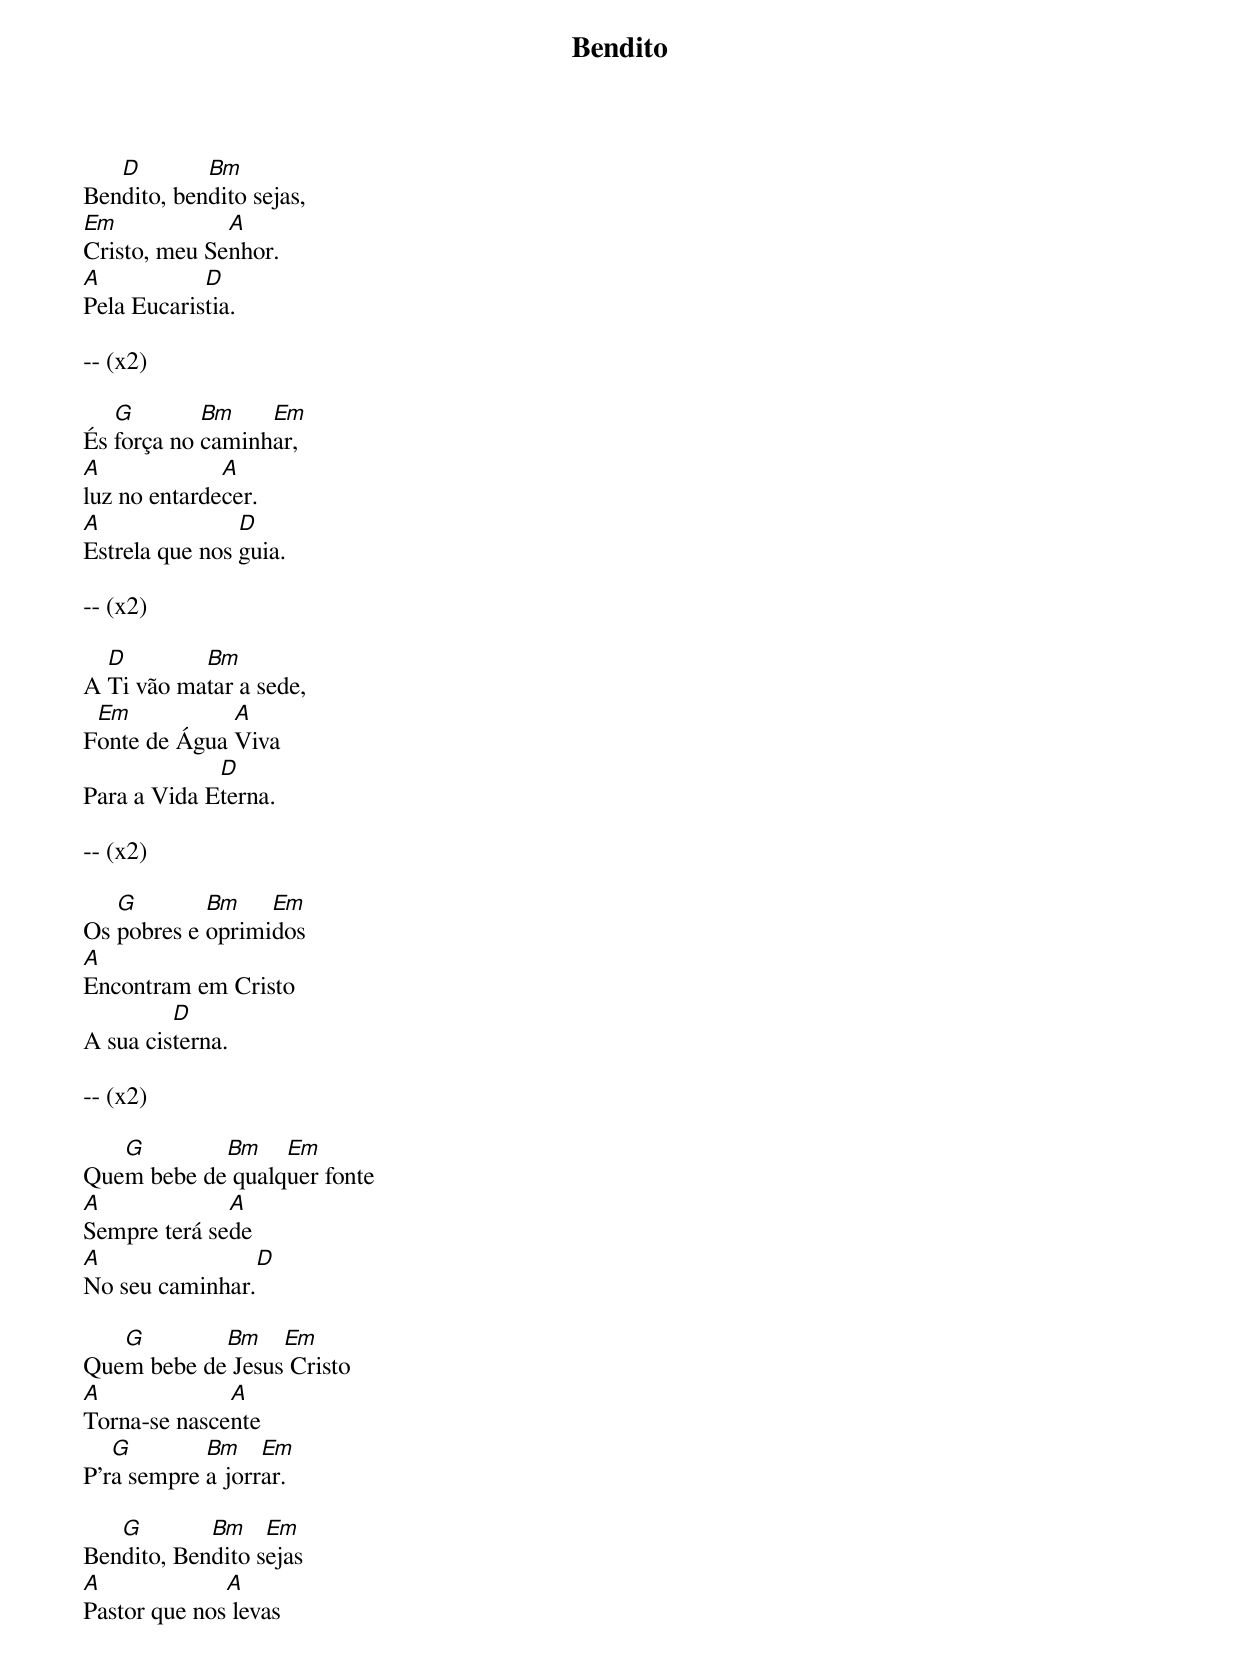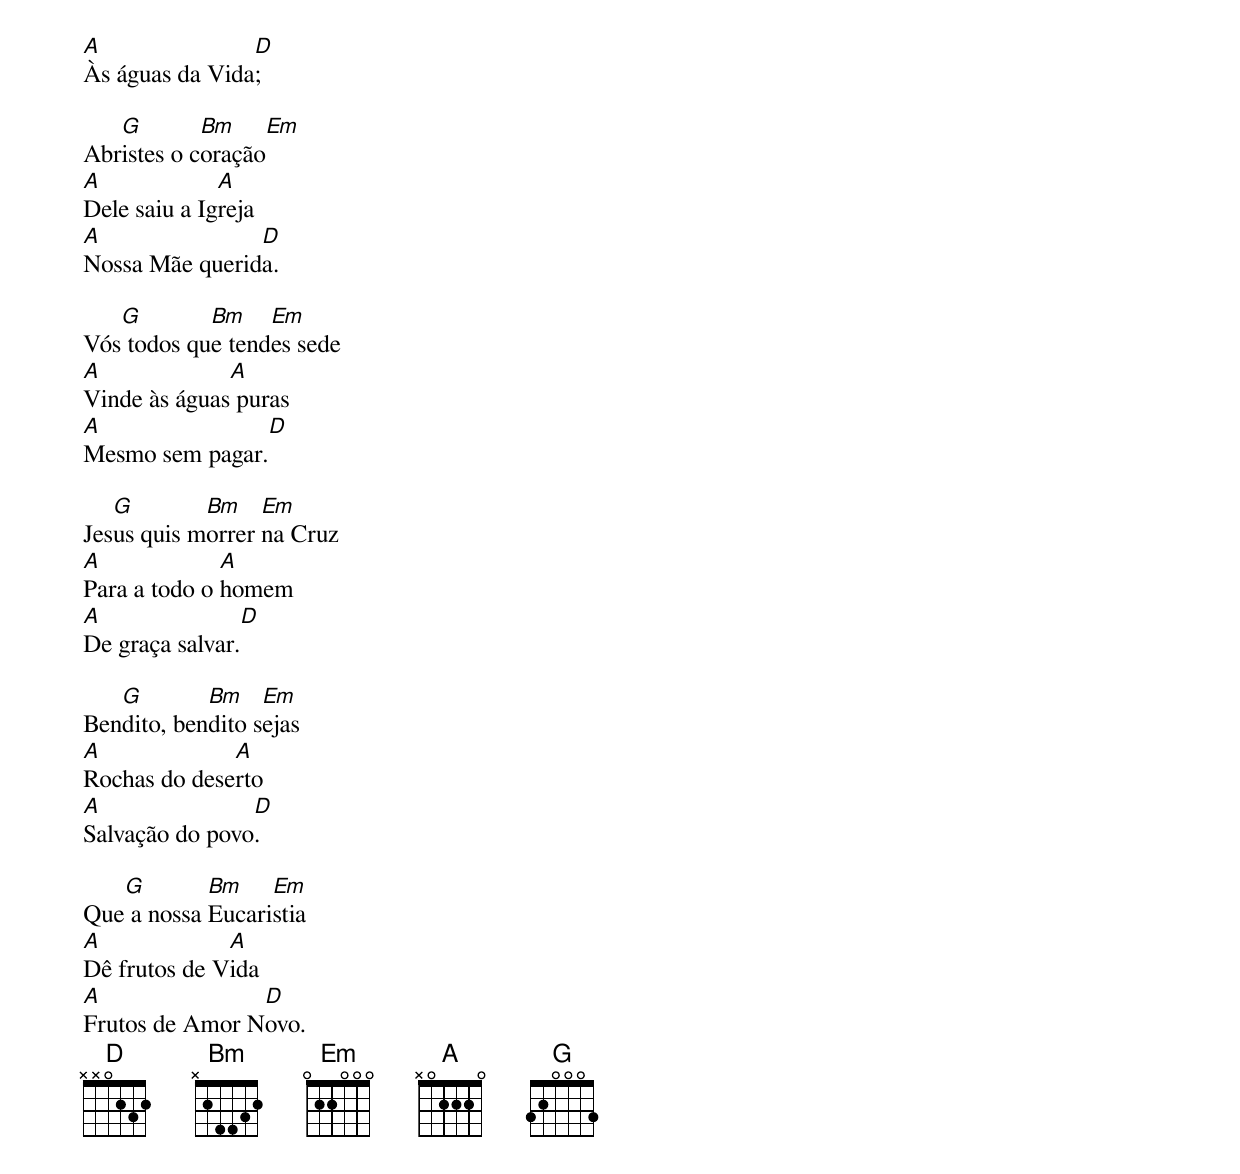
Bendito

   D        Bm
Bendito, bendito sejas,
Em            A
Cristo, meu Senhor.
A           D
Pela Eucaristia.

-- (x2)

   G        Bm    Em
És força no caminhar,
A             A
luz no entardecer.
A               D
Estrela que nos guia.

-- (x2)

  D        Bm
A Ti vão matar a sede,
 Em           A
Fonte de Água Viva
             D
Para a Vida Eterna.

-- (x2)

   G        Bm    Em
Os pobres e oprimidos
A
Encontram em Cristo
         D
A sua cisterna.

-- (x2)

   G        Bm    Em
Quem bebe de qualquer fonte
A             A
Sempre terá sede
A               D
No seu caminhar.

   G        Bm    Em
Quem bebe de Jesus Cristo
A             A
Torna-se nascente
   G        Bm    Em
P'ra sempre a jorrar.

   G        Bm    Em
Bendito, Bendito sejas
A             A
Pastor que nos levas
A               D
Às águas da Vida;

   G        Bm    Em
Abristes o coração
A             A
Dele saiu a Igreja
A               D
Nossa Mãe querida.

   G        Bm    Em
Vós todos que tendes sede
A             A
Vinde às águas puras
A               D
Mesmo sem pagar.

   G        Bm    Em
Jesus quis morrer na Cruz
A             A
Para a todo o homem
A               D
De graça salvar.

   G        Bm    Em
Bendito, bendito sejas
A             A
Rochas do deserto
A               D
Salvação do povo.

   G        Bm    Em
Que a nossa Eucaristia
A             A
Dê frutos de Vida
A               D
Frutos de Amor Novo.
